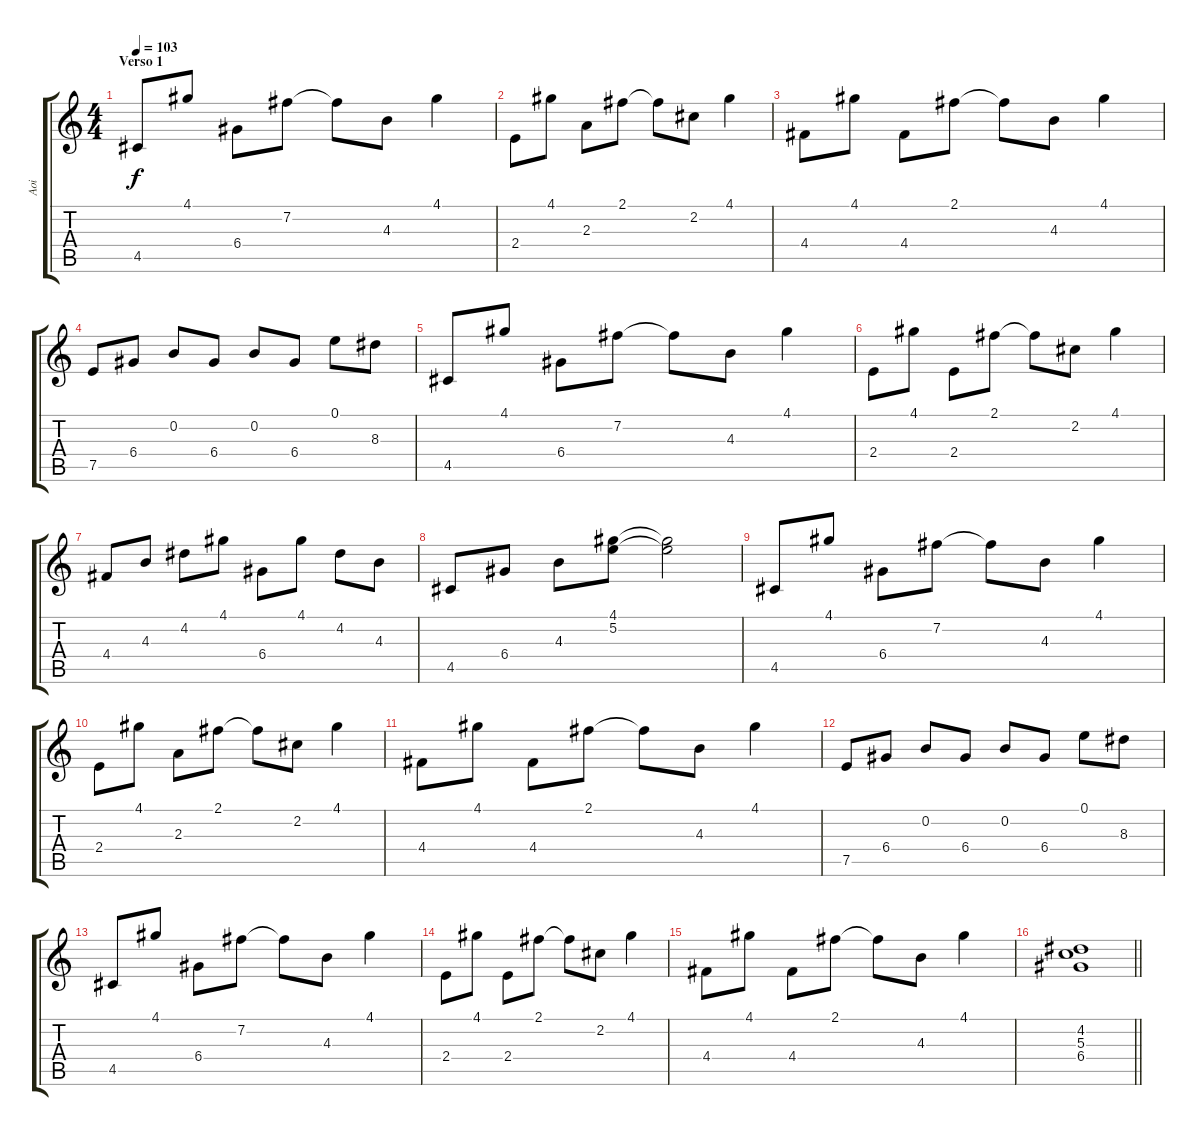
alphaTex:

\track ("Aoi" "Aoi") {instrument acousticguitarsteel}
\staff {score tabs}
\tuning (E4 B3 G3 D3 A2 E2) {hide}
\ts (4 4)
\section ("" "Verso 1")
\tempo 103
\clef g2
\ks c
4.5.8{dy f instrument acousticguitarsteel} 4.1.8 6.4.8 7.2.8 7.2{t}.8 4.3.8 4.1.4 |
2.4.8 4.1.8 2.3.8 2.1.8 2.1{t}.8 2.2.8 4.1.4 |
4.4.8 4.1.8 4.4.8 2.1.8 2.1{t}.8 4.3.8 4.1.4 |
7.5.8 6.4.8 0.2.8 6.4.8 0.2.8 6.4.8 0.1.8 8.3.8 |
4.5.8 4.1.8 6.4.8 7.2.8 7.2{t}.8 4.3.8 4.1.4 |
2.4.8 4.1.8 2.4.8 2.1.8 2.1{t}.8 2.2.8 4.1.4 |
4.4.8 4.3.8 4.2.8 4.1.8 6.4.8 4.1.8 4.2.8 4.3.8 |
4.5.8 6.4.8 4.3.8 (4.1 5.2).8 (4.1{t} 5.2{t}).2 |
4.5.8{instrument acousticguitarsteel} 4.1.8 6.4.8 7.2.8 7.2{t}.8 4.3.8 4.1.4 |
2.4.8 4.1.8 2.3.8 2.1.8 2.1{t}.8 2.2.8 4.1.4 |
4.4.8 4.1.8 4.4.8 2.1.8 2.1{t}.8 4.3.8 4.1.4 |
7.5.8 6.4.8 0.2.8 6.4.8 0.2.8 6.4.8 0.1.8 8.3.8 |
4.5.8 4.1.8 6.4.8 7.2.8 7.2{t}.8 4.3.8 4.1.4 |
2.4.8 4.1.8 2.4.8 2.1.8 2.1{t}.8 2.2.8 4.1.4 |
4.4.8 4.1.8 4.4.8 2.1.8 2.1{t}.8 4.3.8 4.1.4 |
\barLineRight lightlight
(4.2 5.3 6.4).1
